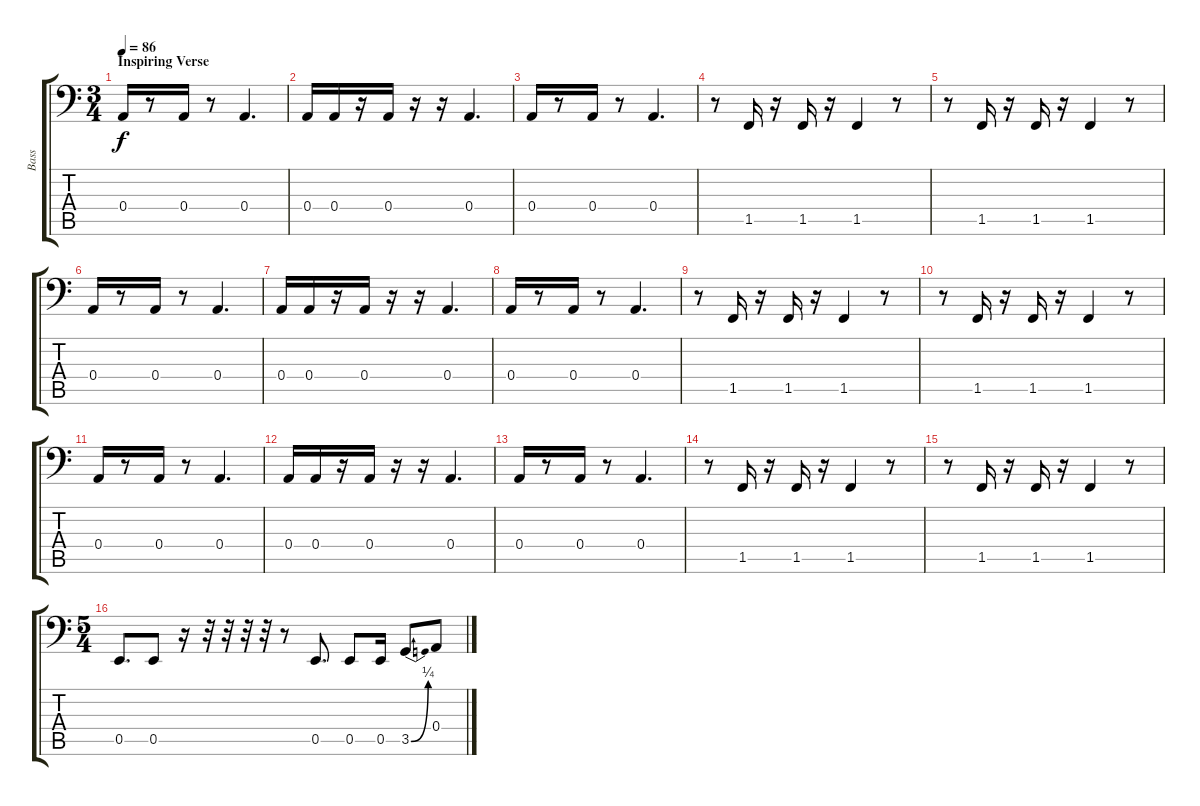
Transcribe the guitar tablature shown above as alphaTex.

\track ("Bass" "Bass") {instrument electricbassfinger}
\staff {score tabs}
\tuning (C3 G2 D2 A1 E1 B0) {hide}
\ts (3 4)
\section ("" "Inspiring Verse")
\tempo 86
\clef f4
\ks c
0.4.16{dy f volume 16} r.8 0.4.16 r.8 0.4.4{d} |
0.4.16 0.4.16 r.16 0.4.16 r.16 r.16 0.4.4{d} |
0.4.16 r.8 0.4.16 r.8 0.4.4{d} |
r.8 1.5.16 r.16 1.5.16 r.16 1.5.4 r.8 |
r.8 1.5.16 r.16 1.5.16 r.16 1.5.4 r.8 |
0.4.16{volume 16} r.8 0.4.16 r.8 0.4.4{d} |
0.4.16 0.4.16 r.16 0.4.16 r.16 r.16 0.4.4{d} |
0.4.16 r.8 0.4.16 r.8 0.4.4{d} |
r.8 1.5.16 r.16 1.5.16 r.16 1.5.4 r.8 |
r.8 1.5.16 r.16 1.5.16 r.16 1.5.4 r.8 |
0.4.16{volume 16} r.8 0.4.16 r.8 0.4.4{d} |
0.4.16 0.4.16 r.16 0.4.16 r.16 r.16 0.4.4{d} |
0.4.16 r.8 0.4.16 r.8 0.4.4{d} |
r.8 1.5.16 r.16 1.5.16 r.16 1.5.4 r.8 |
r.8 1.5.16 r.16 1.5.16 r.16 1.5.4 r.8 |
\ts (5 4)
0.5.8{d} 0.5.8 r.16 r.32 r.32 r.32 r.32 r.8 0.5.8{d} 0.5.8 0.5.16 3.5{be (bend 0 0 60 1)}.8 0.4.8
